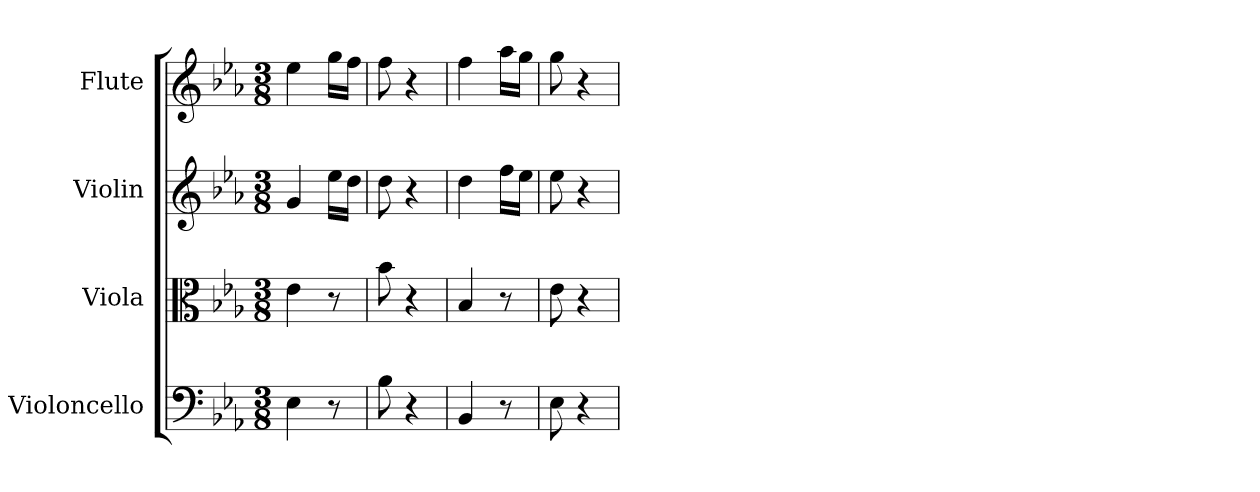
**kern	**kern	**kern	**kern
*part4	*part3	*part2	*part1
*staff4	*staff3	*staff2	*staff1
*I"Violoncello	*I"Viola	*I"Violin	*I"Flute
*I'Vc	*I'Vla	*I'Vln	*I'Fl
*clefF4	*clefC3	*	*
*k[b-e-a-]	*k[b-e-a-]	*k[b-e-a-]	*k[b-e-a-]
*E-:	*E-:	*E-:	*E-:
*M3/8	*M3/8	*M3/8	*M3/8
*MM134	*MM134	*MM134	*MM134
=	=	=	=
4E-	4e-	4g	4ee-
8r	8r	16ee-LL	16ggLL
.	.	16ddJJ	16ffJJ
=2	=2	=2	=2
8B-	8b-	8dd	8ff
4r	4r	4r	4r
=3	=3	=3	=3
4BB-	4B-	4dd	4ff
8r	8r	16ffLL	16aa-LL
.	.	16ee-JJ	16ggJJ
=4	=4	=4	=4
8E-	8e-	8ee-	8gg
4r	4r	4r	4r
=	=	=	=
*-	*-	*-	*-
